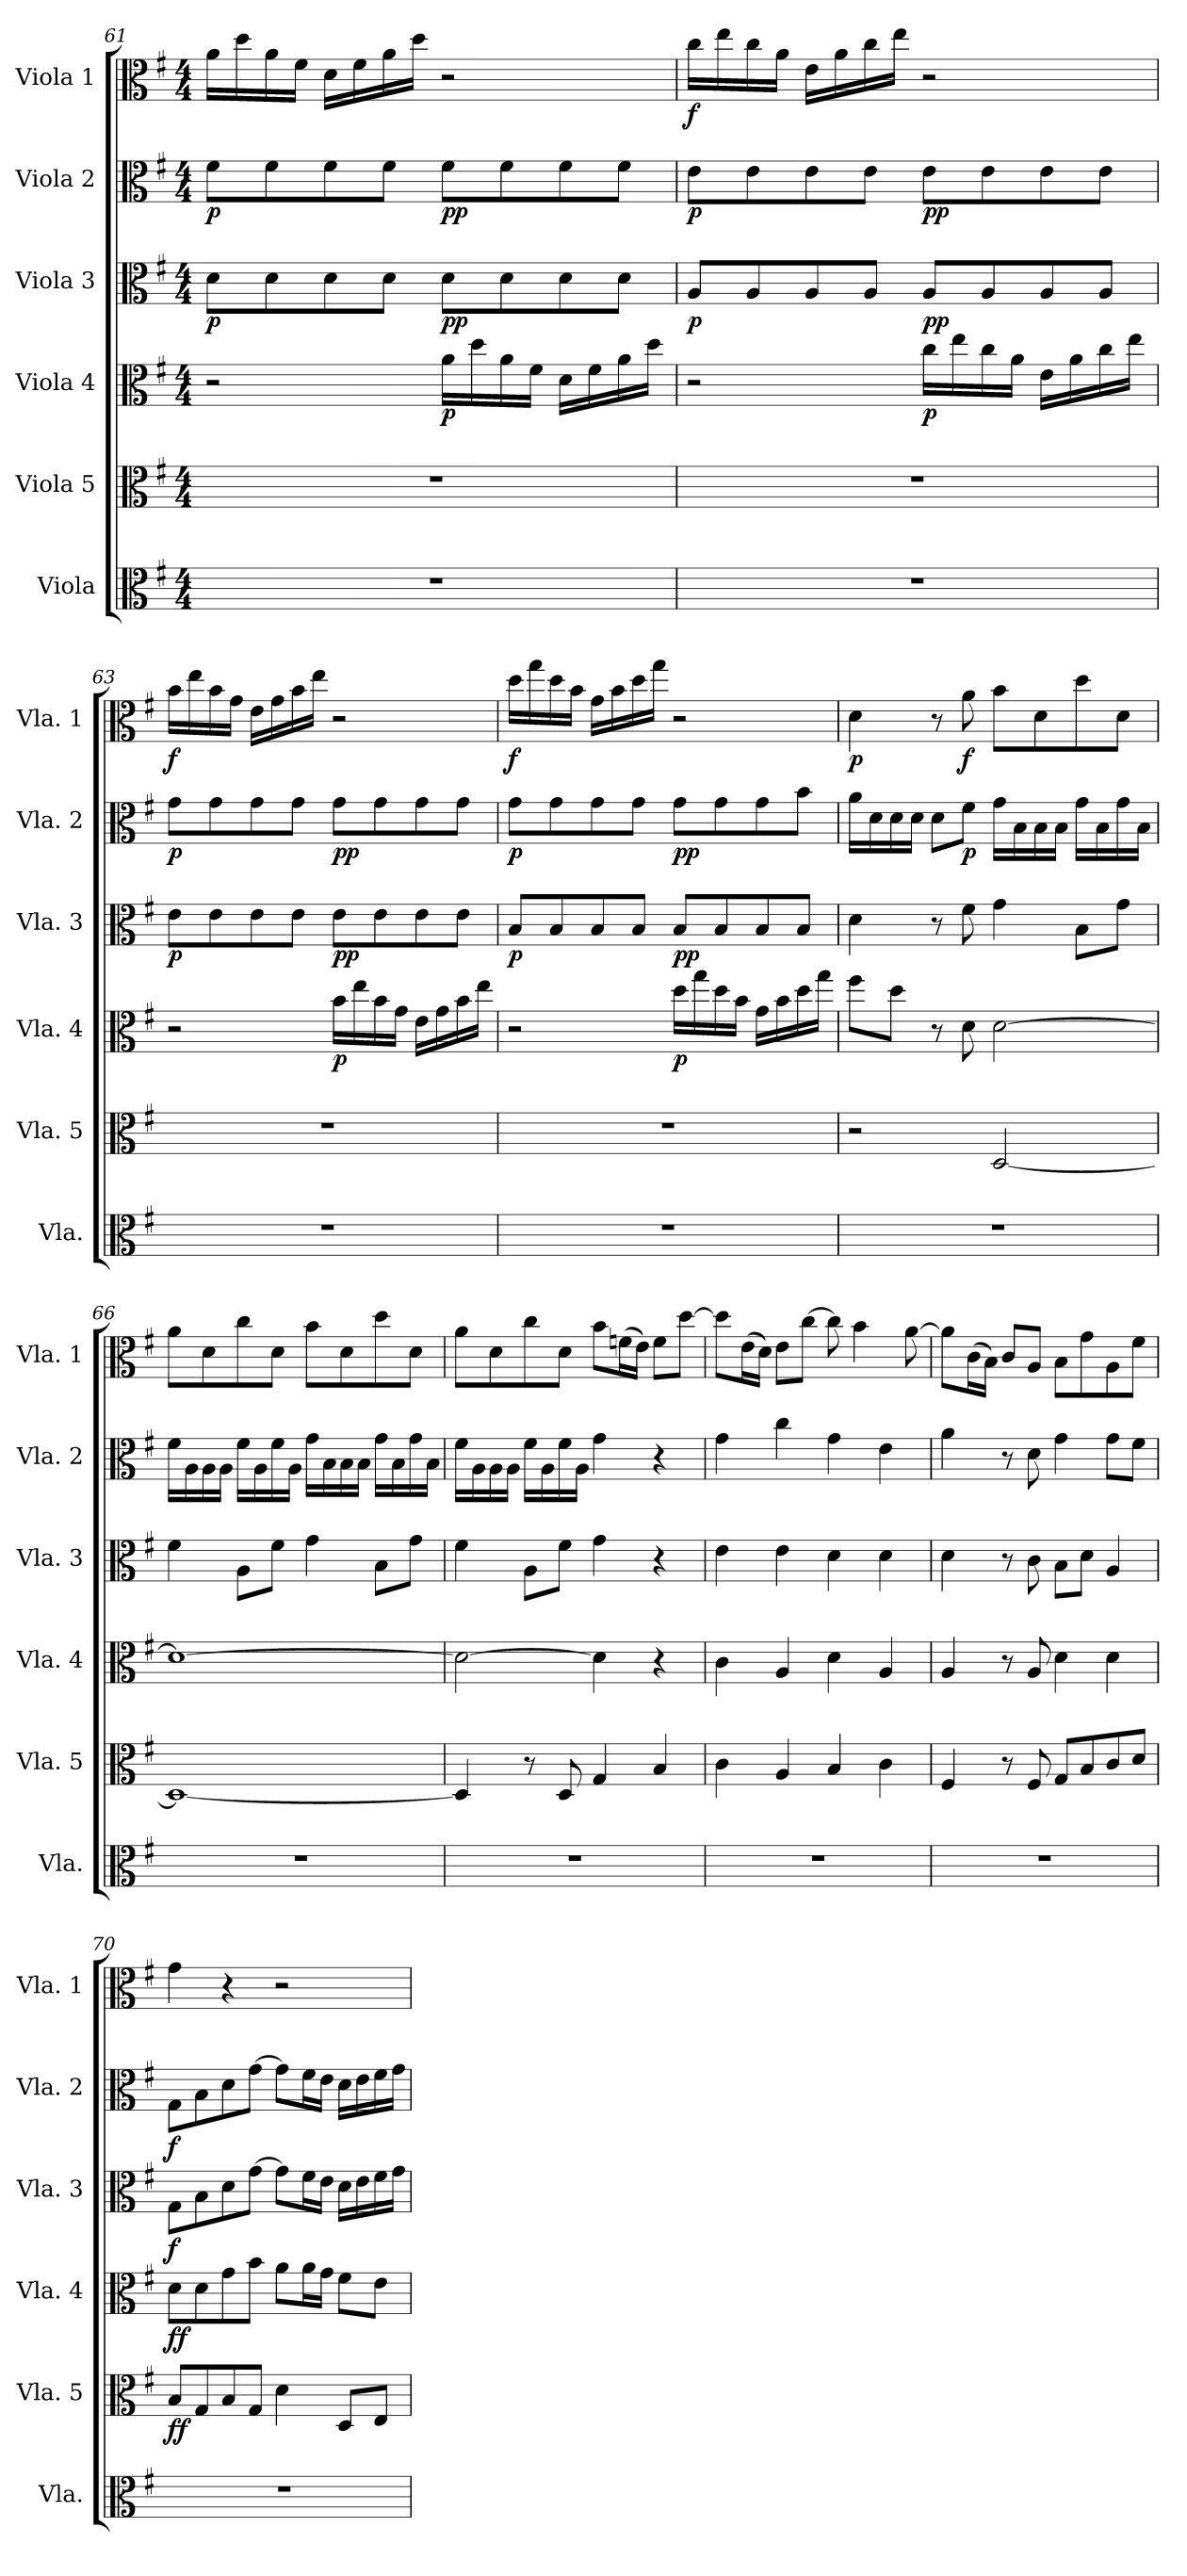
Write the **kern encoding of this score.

**kern	**kern	**dynam	**kern	**dynam	**kern	**dynam	**kern	**dynam	**kern	**dynam
*part6	*part5	*part5	*part4	*part4	*part3	*part3	*part2	*part2	*part1	*part1
*staff6	*staff5	*staff5	*staff4	*staff4	*staff3	*staff3	*staff2	*staff2	*staff1	*staff1
*I"Viola	*I"Viola 5	*	*I"Viola 4	*	*I"Viola 3	*	*I"Viola 2	*	*I"Viola 1	*
*I'Vla.	*I'Vla. 5	*	*I'Vla. 4	*	*I'Vla. 3	*	*I'Vla. 2	*	*I'Vla. 1	*
*clefC3	*clefC3	*	*clefC3	*	*clefC3	*	*clefC3	*	*clefC3	*
*k[f#]	*k[f#]	*	*k[f#]	*	*k[f#]	*	*k[f#]	*	*k[f#]	*
*M4/4	*M4/4	*	*M4/4	*	*M4/4	*	*M4/4	*	*M4/4	*
=61	=61	=61	=61	=61	=61	=61	=61	=61	=61	=61
!	!	!	!	!	!	!LO:DY:b	!	!LO:DY:b	!	!
1r	1r	.	2r	.	8d\L	p	8f#\L	p	16a\LL	.
.	.	.	.	.	.	.	.	.	16dd\	.
.	.	.	.	.	8d\	.	8f#\	.	16a\	.
.	.	.	.	.	.	.	.	.	16f#\JJ	.
.	.	.	.	.	8d\	.	8f#\	.	16d\LL	.
.	.	.	.	.	.	.	.	.	16f#\	.
.	.	.	.	.	8d\J	.	8f#\J	.	16a\	.
.	.	.	.	.	.	.	.	.	16dd\JJ	.
!	!	!	!	!LO:DY:b	!	!LO:DY:b	!	!LO:DY:b	!	!
.	.	.	16a\LL	p	8d\L	pp	8f#\L	pp	2r	.
.	.	.	16dd\	.	.	.	.	.	.	.
.	.	.	16a\	.	8d\	.	8f#\	.	.	.
.	.	.	16f#\JJ	.	.	.	.	.	.	.
.	.	.	16d\LL	.	8d\	.	8f#\	.	.	.
.	.	.	16f#\	.	.	.	.	.	.	.
.	.	.	16a\	.	8d\J	.	8f#\J	.	.	.
.	.	.	16dd\JJ	.	.	.	.	.	.	.
=62	=62	=62	=62	=62	=62	=62	=62	=62	=62	=62
!	!	!	!	!	!	!LO:DY:b	!	!LO:DY:b	!	!LO:DY:b
1r	1r	.	2r	.	8A/L	p	8e\L	p	16cc\LL	f
.	.	.	.	.	.	.	.	.	16ee\	.
.	.	.	.	.	8A/	.	8e\	.	16cc\	.
.	.	.	.	.	.	.	.	.	16a\JJ	.
.	.	.	.	.	8A/	.	8e\	.	16e\LL	.
.	.	.	.	.	.	.	.	.	16a\	.
.	.	.	.	.	8A/J	.	8e\J	.	16cc\	.
.	.	.	.	.	.	.	.	.	16ee\JJ	.
!	!	!	!	!LO:DY:b	!	!LO:DY:b	!	!LO:DY:b	!	!
.	.	.	16cc\LL	p	8A/L	pp	8e\L	pp	2r	.
.	.	.	16ee\	.	.	.	.	.	.	.
.	.	.	16cc\	.	8A/	.	8e\	.	.	.
.	.	.	16a\JJ	.	.	.	.	.	.	.
.	.	.	16e\LL	.	8A/	.	8e\	.	.	.
.	.	.	16a\	.	.	.	.	.	.	.
.	.	.	16cc\	.	8A/J	.	8e\J	.	.	.
.	.	.	16ee\JJ	.	.	.	.	.	.	.
=63	=63	=63	=63	=63	=63	=63	=63	=63	=63	=63
!	!	!	!	!	!	!LO:DY:b	!	!LO:DY:b	!	!LO:DY:b
1r	1r	.	2r	.	8e\L	p	8g\L	p	16b\LL	f
.	.	.	.	.	.	.	.	.	16ee\	.
.	.	.	.	.	8e\	.	8g\	.	16b\	.
.	.	.	.	.	.	.	.	.	16g\JJ	.
.	.	.	.	.	8e\	.	8g\	.	16e\LL	.
.	.	.	.	.	.	.	.	.	16g\	.
.	.	.	.	.	8e\J	.	8g\J	.	16b\	.
.	.	.	.	.	.	.	.	.	16ee\JJ	.
!	!	!	!	!LO:DY:b	!	!LO:DY:b	!	!LO:DY:b	!	!
.	.	.	16b\LL	p	8e\L	pp	8g\L	pp	2r	.
.	.	.	16ee\	.	.	.	.	.	.	.
.	.	.	16b\	.	8e\	.	8g\	.	.	.
.	.	.	16g\JJ	.	.	.	.	.	.	.
.	.	.	16e\LL	.	8e\	.	8g\	.	.	.
.	.	.	16g\	.	.	.	.	.	.	.
.	.	.	16b\	.	8e\J	.	8g\J	.	.	.
.	.	.	16ee\JJ	.	.	.	.	.	.	.
!!LO:PB:g=z
=64	=64	=64	=64	=64	=64	=64	=64	=64	=64	=64
!	!	!	!	!	!	!LO:DY:b	!	!LO:DY:b	!	!LO:DY:b
1r	1r	.	2r	.	8B/L	p	8g\L	p	16dd\LL	f
.	.	.	.	.	.	.	.	.	16gg\	.
.	.	.	.	.	8B/	.	8g\	.	16dd\	.
.	.	.	.	.	.	.	.	.	16b\JJ	.
.	.	.	.	.	8B/	.	8g\	.	16g\LL	.
.	.	.	.	.	.	.	.	.	16b\	.
.	.	.	.	.	8B/J	.	8g\J	.	16dd\	.
.	.	.	.	.	.	.	.	.	16gg\JJ	.
!	!	!	!	!LO:DY:b	!	!LO:DY:b	!	!LO:DY:b	!	!
.	.	.	16dd\LL	p	8B/L	pp	8g\L	pp	2r	.
.	.	.	16gg\	.	.	.	.	.	.	.
.	.	.	16dd\	.	8B/	.	8g\	.	.	.
.	.	.	16b\JJ	.	.	.	.	.	.	.
.	.	.	16g\LL	.	8B/	.	8g\	.	.	.
.	.	.	16b\	.	.	.	.	.	.	.
.	.	.	16dd\	.	8B/J	.	8b\J	.	.	.
.	.	.	16gg\JJ	.	.	.	.	.	.	.
=65	=65	=65	=65	=65	=65	=65	=65	=65	=65	=65
!	!	!	!	!	!	!	!	!	!	!LO:DY:b
1r	2r	.	8ff#\L	.	4d\	.	16a\LL	.	4d\	p
.	.	.	.	.	.	.	16d\	.	.	.
.	.	.	8dd\J	.	.	.	16d\	.	.	.
.	.	.	.	.	.	.	16d\JJ	.	.	.
.	.	.	8r	.	8r	.	8d\L	.	8r	.
!	!	!	!	!	!	!	!	!LO:DY:b	!	!LO:DY:b
.	.	.	8d\	.	8f#\	.	8f#\J	p	8a\	f
.	[2D/	.	[2d\	.	4g\	.	16g\LL	.	8b\L	.
.	.	.	.	.	.	.	16B\	.	.	.
.	.	.	.	.	.	.	16B\	.	8d\	.
.	.	.	.	.	.	.	16B\JJ	.	.	.
.	.	.	.	.	8B\L	.	16g\LL	.	8dd\	.
.	.	.	.	.	.	.	16B\	.	.	.
.	.	.	.	.	8g\J	.	16g\	.	8d\J	.
.	.	.	.	.	.	.	16B\JJ	.	.	.
=66	=66	=66	=66	=66	=66	=66	=66	=66	=66	=66
1r	1D_	.	1d_	.	4f#\	.	16f#\LL	.	8a\L	.
.	.	.	.	.	.	.	16A\	.	.	.
.	.	.	.	.	.	.	16A\	.	8d\	.
.	.	.	.	.	.	.	16A\JJ	.	.	.
.	.	.	.	.	8A\L	.	16f#\LL	.	8cc\	.
.	.	.	.	.	.	.	16A\	.	.	.
.	.	.	.	.	8f#\J	.	16f#\	.	8d\J	.
.	.	.	.	.	.	.	16A\JJ	.	.	.
.	.	.	.	.	4g\	.	16g\LL	.	8b\L	.
.	.	.	.	.	.	.	16B\	.	.	.
.	.	.	.	.	.	.	16B\	.	8d\	.
.	.	.	.	.	.	.	16B\JJ	.	.	.
.	.	.	.	.	8B\L	.	16g\LL	.	8dd\	.
.	.	.	.	.	.	.	16B\	.	.	.
.	.	.	.	.	8g\J	.	16g\	.	8d\J	.
.	.	.	.	.	.	.	16B\JJ	.	.	.
=67	=67	=67	=67	=67	=67	=67	=67	=67	=67	=67
1r	4D/]	.	2d\_	.	4f#\	.	16f#\LL	.	8a\L	.
.	.	.	.	.	.	.	16A\	.	.	.
.	.	.	.	.	.	.	16A\	.	8d\	.
.	.	.	.	.	.	.	16A\JJ	.	.	.
.	8r	.	.	.	8A\L	.	16f#\LL	.	8cc\	.
.	.	.	.	.	.	.	16A\	.	.	.
.	8D/	.	.	.	8f#\J	.	16f#\	.	8d\J	.
.	.	.	.	.	.	.	16A\JJ	.	.	.
.	4G/	.	4d\]	.	4g\	.	4g\	.	8b\L	.
.	.	.	.	.	.	.	.	.	(16fn\L	.
.	.	.	.	.	.	.	.	.	16e\JJ)	.
.	4B/	.	4r	.	4r	.	4r	.	8f\L	.
.	.	.	.	.	.	.	.	.	[8dd\J	.
=68	=68	=68	=68	=68	=68	=68	=68	=68	=68	=68
1r	4c\	.	4c\	.	4e\	.	4g\	.	8dd\L]	.
.	.	.	.	.	.	.	.	.	(16e\L	.
.	.	.	.	.	.	.	.	.	16d\JJ)	.
.	4A/	.	4A/	.	4e\	.	4cc\	.	8e\L	.
.	.	.	.	.	.	.	.	.	[8cc\J	.
.	4B/	.	4d\	.	4d\	.	4g\	.	8cc\]	.
.	.	.	.	.	.	.	.	.	4b\	.
.	4c\	.	4A/	.	4d\	.	4e\	.	.	.
.	.	.	.	.	.	.	.	.	[8a\	.
=69	=69	=69	=69	=69	=69	=69	=69	=69	=69	=69
1r	4F#/	.	4A/	.	4d\	.	4a\	.	8a\L]	.
.	.	.	.	.	.	.	.	.	(16c\L	.
.	.	.	.	.	.	.	.	.	16B\JJ)	.
.	8r	.	8r	.	8r	.	8r	.	8c/L	.
.	8F#/	.	8A/	.	8c\	.	8d\	.	8A/J	.
.	8G/L	.	4d\	.	8B\L	.	4g\	.	8B\L	.
.	8B/	.	.	.	8d\J	.	.	.	8g\	.
.	8c/	.	4d\	.	4A/	.	8g\L	.	8A\	.
.	8d/J	.	.	.	.	.	8f#\J	.	8f#\J	.
!!LO:PB:g=z
=70	=70	=70	=70	=70	=70	=70	=70	=70	=70	=70
!	!	!LO:DY:b	!	!	!	!	!	!	!	!
!	!	!LO:DY:n=1:b	!	!LO:DY:b	!	!	!	!	!	!
!	!	!	!	!LO:DY:n=1:b	!	!LO:DY:b	!	!LO:DY:b	!	!
1r	8B/L	f f	8d\L	f f	8G\L	f	8G\L	f	4g\	.
.	8G/	.	8d\	.	8B\	.	8B\	.	.	.
.	8B/	.	8g\	.	8d\	.	8d\	.	4r	.
.	8G/J	.	8b\J	.	[8g\J	.	[8g\J	.	.	.
.	4d\	.	8a\L	.	8g\L]	.	8g\L]	.	2r	.
.	.	.	16a\L	.	16f#\L	.	16f#\L	.	.	.
.	.	.	16g\JJ	.	16e\JJ	.	16e\JJ	.	.	.
.	8D/L	.	8f#\L	.	16d\LL	.	16d\LL	.	.	.
.	.	.	.	.	16e\	.	16e\	.	.	.
.	8E/J	.	8e\J	.	16f#\	.	16f#\	.	.	.
.	.	.	.	.	16g\JJ	.	16g\JJ	.	.	.
=	=	=	=	=	=	=	=	=	=	=
*-	*-	*-	*-	*-	*-	*-	*-	*-	*-	*-
